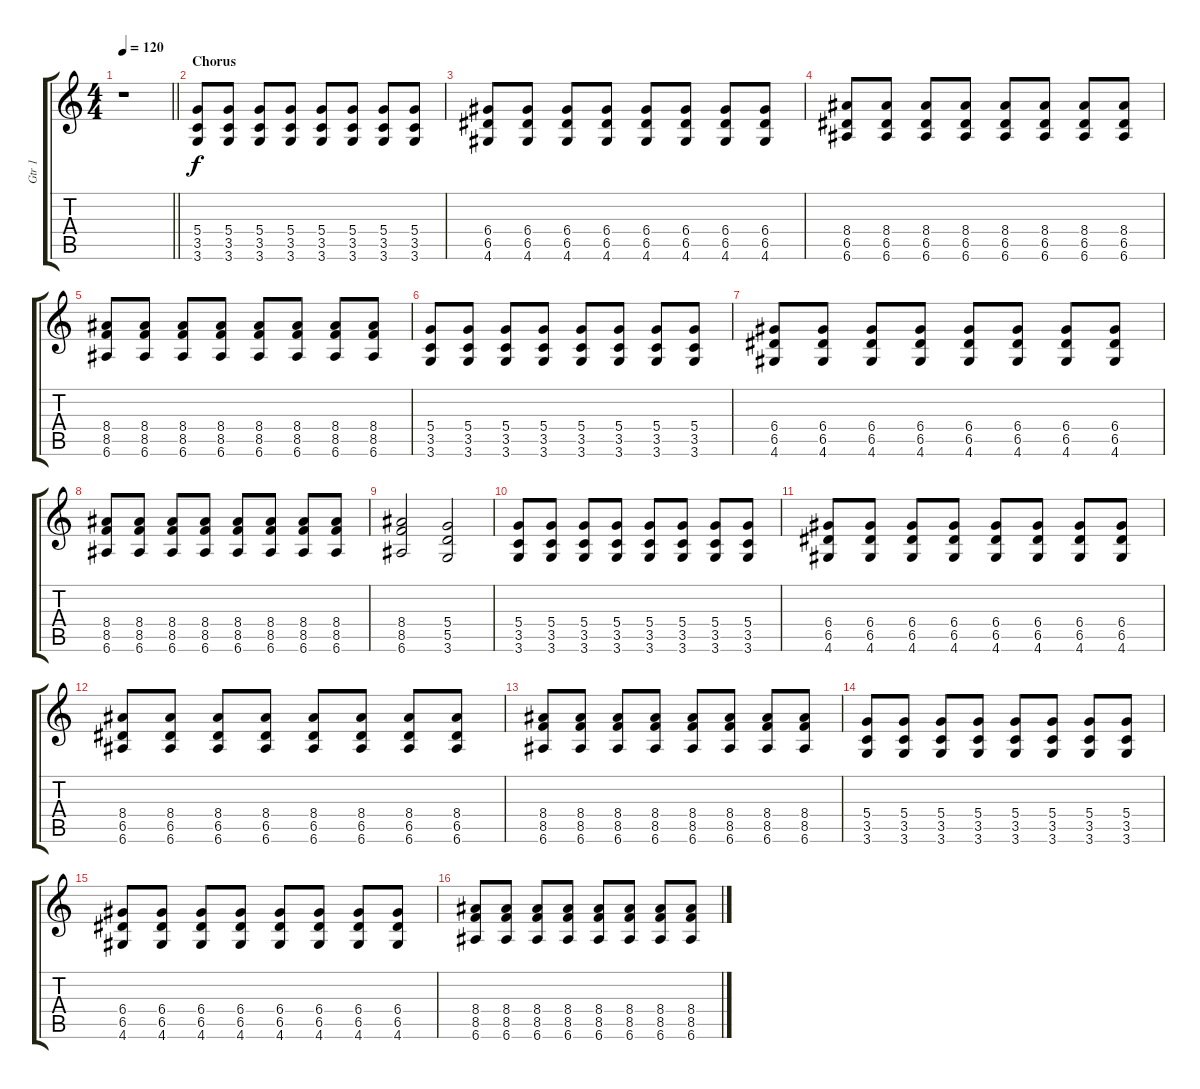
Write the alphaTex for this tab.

\track ("Gtr 1" "Gtr 1") {instrument distortionguitar}
\staff {score tabs}
\tuning (E4 B3 G3 D3 A2 E2) {hide}
\ts (4 4)
\tempo 120
\clef g2
\barLineRight lightlight
\ks c
r.1{dy f} |
\section ("" "Chorus")
(5.4 3.5 3.6).8 (5.4 3.5 3.6).8 (5.4 3.5 3.6).8 (5.4 3.5 3.6).8 (5.4 3.5 3.6).8 (5.4 3.5 3.6).8 (5.4 3.5 3.6).8 (5.4 3.5 3.6).8 |
(6.4 6.5 4.6).8 (6.4 6.5 4.6).8 (6.4 6.5 4.6).8 (6.4 6.5 4.6).8 (6.4 6.5 4.6).8 (6.4 6.5 4.6).8 (6.4 6.5 4.6).8 (6.4 6.5 4.6).8 |
(8.4 6.5 6.6).8 (8.4 6.5 6.6).8 (8.4 6.5 6.6).8 (8.4 6.5 6.6).8 (8.4 6.5 6.6).8 (8.4 6.5 6.6).8 (8.4 6.5 6.6).8 (8.4 6.5 6.6).8 |
(8.4 8.5 6.6).8 (8.4 8.5 6.6).8 (8.4 8.5 6.6).8 (8.4 8.5 6.6).8 (8.4 8.5 6.6).8 (8.4 8.5 6.6).8 (8.4 8.5 6.6).8 (8.4 8.5 6.6).8 |
(5.4 3.5 3.6).8 (5.4 3.5 3.6).8 (5.4 3.5 3.6).8 (5.4 3.5 3.6).8 (5.4 3.5 3.6).8 (5.4 3.5 3.6).8 (5.4 3.5 3.6).8 (5.4 3.5 3.6).8 |
(6.4 6.5 4.6).8 (6.4 6.5 4.6).8 (6.4 6.5 4.6).8 (6.4 6.5 4.6).8 (6.4 6.5 4.6).8 (6.4 6.5 4.6).8 (6.4 6.5 4.6).8 (6.4 6.5 4.6).8 |
(8.4 8.5 6.6).8 (8.4 8.5 6.6).8 (8.4 8.5 6.6).8 (8.4 8.5 6.6).8 (8.4 8.5 6.6).8 (8.4 8.5 6.6).8 (8.4 8.5 6.6).8 (8.4 8.5 6.6).8 |
(8.4 8.5 6.6).2 (5.4 5.5 3.6).2 |
(5.4 3.5 3.6).8 (5.4 3.5 3.6).8 (5.4 3.5 3.6).8 (5.4 3.5 3.6).8 (5.4 3.5 3.6).8 (5.4 3.5 3.6).8 (5.4 3.5 3.6).8 (5.4 3.5 3.6).8 |
(6.4 6.5 4.6).8 (6.4 6.5 4.6).8 (6.4 6.5 4.6).8 (6.4 6.5 4.6).8 (6.4 6.5 4.6).8 (6.4 6.5 4.6).8 (6.4 6.5 4.6).8 (6.4 6.5 4.6).8 |
(8.4 6.5 6.6).8 (8.4 6.5 6.6).8 (8.4 6.5 6.6).8 (8.4 6.5 6.6).8 (8.4 6.5 6.6).8 (8.4 6.5 6.6).8 (8.4 6.5 6.6).8 (8.4 6.5 6.6).8 |
(8.4 8.5 6.6).8 (8.4 8.5 6.6).8 (8.4 8.5 6.6).8 (8.4 8.5 6.6).8 (8.4 8.5 6.6).8 (8.4 8.5 6.6).8 (8.4 8.5 6.6).8 (8.4 8.5 6.6).8 |
(5.4 3.5 3.6).8 (5.4 3.5 3.6).8 (5.4 3.5 3.6).8 (5.4 3.5 3.6).8 (5.4 3.5 3.6).8 (5.4 3.5 3.6).8 (5.4 3.5 3.6).8 (5.4 3.5 3.6).8 |
(6.4 6.5 4.6).8 (6.4 6.5 4.6).8 (6.4 6.5 4.6).8 (6.4 6.5 4.6).8 (6.4 6.5 4.6).8 (6.4 6.5 4.6).8 (6.4 6.5 4.6).8 (6.4 6.5 4.6).8 |
(8.4 8.5 6.6).8 (8.4 8.5 6.6).8 (8.4 8.5 6.6).8 (8.4 8.5 6.6).8 (8.4 8.5 6.6).8 (8.4 8.5 6.6).8 (8.4 8.5 6.6).8 (8.4 8.5 6.6).8
